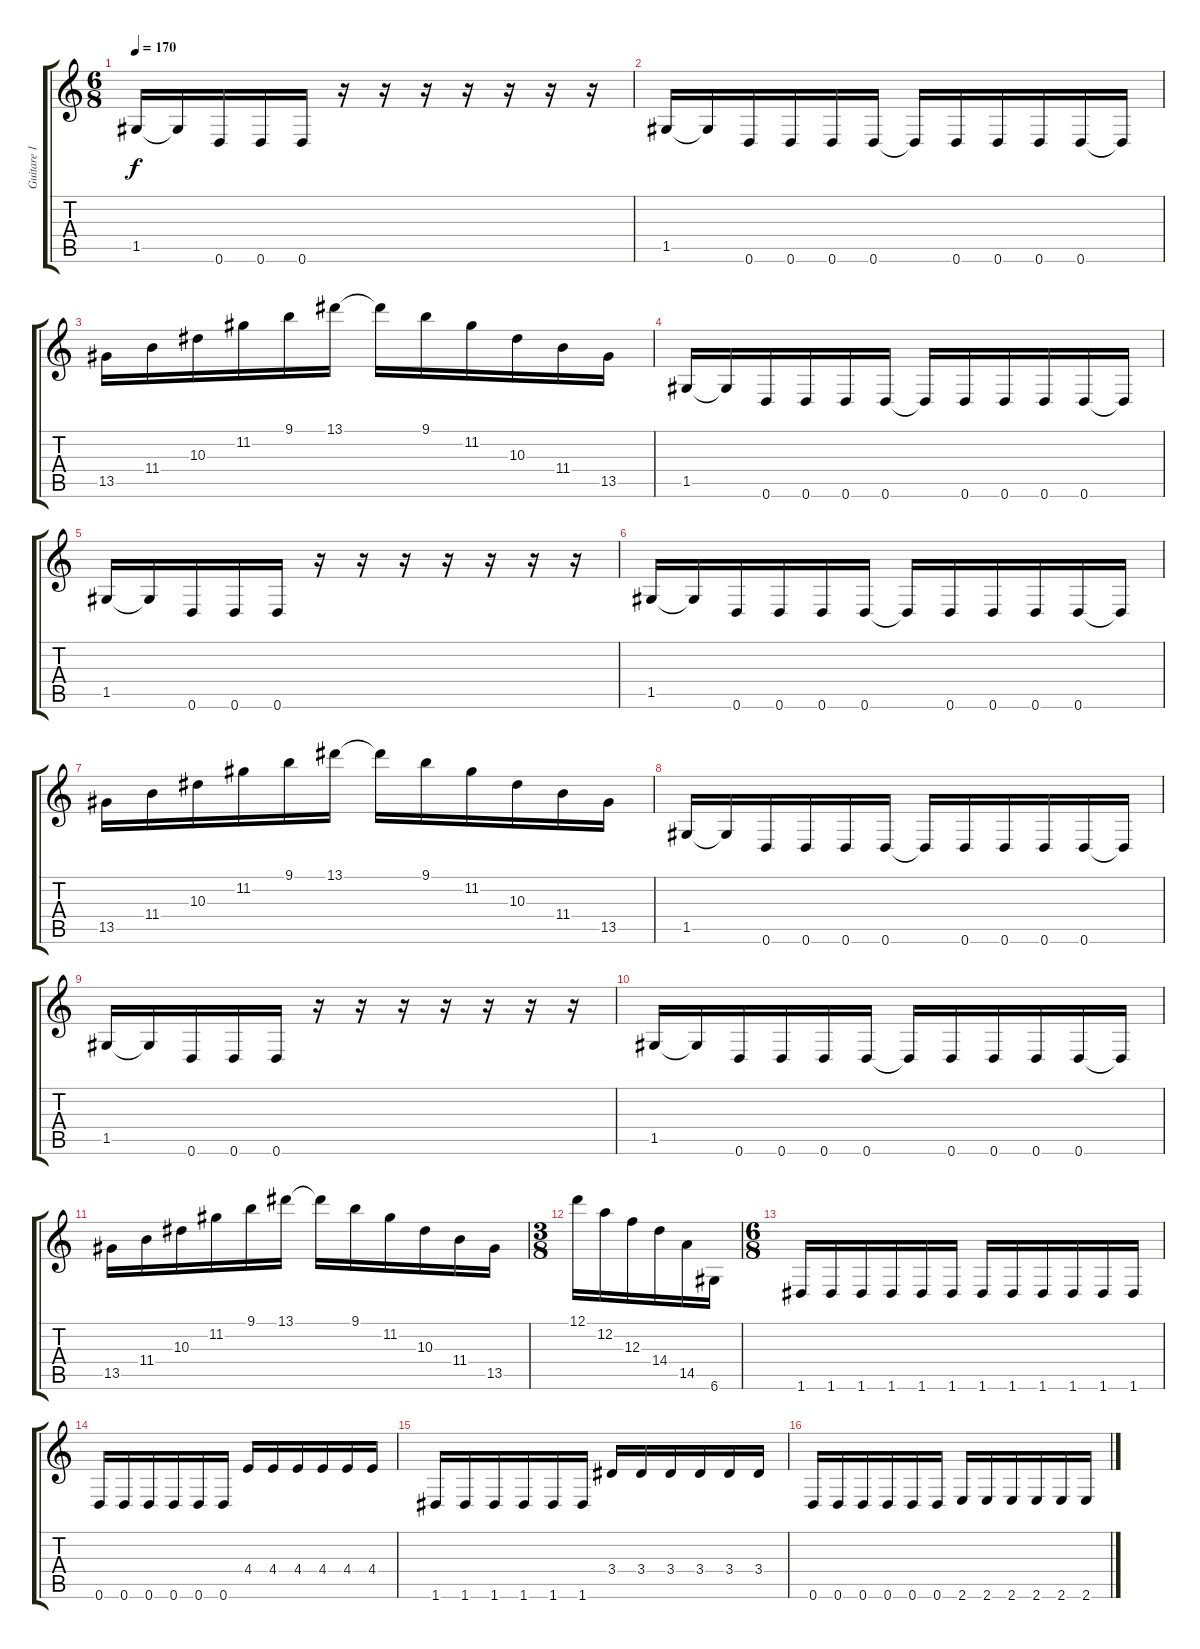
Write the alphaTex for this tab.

\track ("Guitare 1" "Guitare 1") {instrument distortionguitar}
\staff {score tabs}
\tuning (D4 A3 F3 C3 G2 D2) {hide}
\ts (6 8)
\tempo 170
\clef g2
\ks c
1.5.16{dy f} 1.5{t}.16 0.6.16 0.6.16 0.6.16 r.16 r.16 r.16 r.16 r.16 r.16 r.16 |
1.5.16 1.5{t}.16 0.6.16 0.6.16 0.6.16 0.6.16 0.6{t}.16 0.6.16 0.6.16 0.6.16 0.6.16 0.6{t}.16 |
13.5.16 11.4.16 10.3.16 11.2.16 9.1.16 13.1.16 13.1{t}.16 9.1.16 11.2.16 10.3.16 11.4.16 13.5.16 |
1.5.16 1.5{t}.16 0.6.16 0.6.16 0.6.16 0.6.16 0.6{t}.16 0.6.16 0.6.16 0.6.16 0.6.16 0.6{t}.16 |
1.5.16 1.5{t}.16 0.6.16 0.6.16 0.6.16 r.16 r.16 r.16 r.16 r.16 r.16 r.16 |
1.5.16 1.5{t}.16 0.6.16 0.6.16 0.6.16 0.6.16 0.6{t}.16 0.6.16 0.6.16 0.6.16 0.6.16 0.6{t}.16 |
13.5.16 11.4.16 10.3.16 11.2.16 9.1.16 13.1.16 13.1{t}.16 9.1.16 11.2.16 10.3.16 11.4.16 13.5.16 |
1.5.16 1.5{t}.16 0.6.16 0.6.16 0.6.16 0.6.16 0.6{t}.16 0.6.16 0.6.16 0.6.16 0.6.16 0.6{t}.16 |
1.5.16 1.5{t}.16 0.6.16 0.6.16 0.6.16 r.16 r.16 r.16 r.16 r.16 r.16 r.16 |
1.5.16 1.5{t}.16 0.6.16 0.6.16 0.6.16 0.6.16 0.6{t}.16 0.6.16 0.6.16 0.6.16 0.6.16 0.6{t}.16 |
13.5.16 11.4.16 10.3.16 11.2.16 9.1.16 13.1.16 13.1{t}.16 9.1.16 11.2.16 10.3.16 11.4.16 13.5.16 |
\ts (3 8)
12.1.16 12.2.16 12.3.16 14.4.16 14.5.16 6.6.16 |
\ts (6 8)
1.6.16 1.6.16 1.6.16 1.6.16 1.6.16 1.6.16 1.6.16 1.6.16 1.6.16 1.6.16 1.6.16 1.6.16 |
0.6.16 0.6.16 0.6.16 0.6.16 0.6.16 0.6.16 4.4.16 4.4.16 4.4.16 4.4.16 4.4.16 4.4.16 |
1.6.16 1.6.16 1.6.16 1.6.16 1.6.16 1.6.16 3.4.16 3.4.16 3.4.16 3.4.16 3.4.16 3.4.16 |
0.6.16 0.6.16 0.6.16 0.6.16 0.6.16 0.6.16 2.6.16 2.6.16 2.6.16 2.6.16 2.6.16 2.6.16
